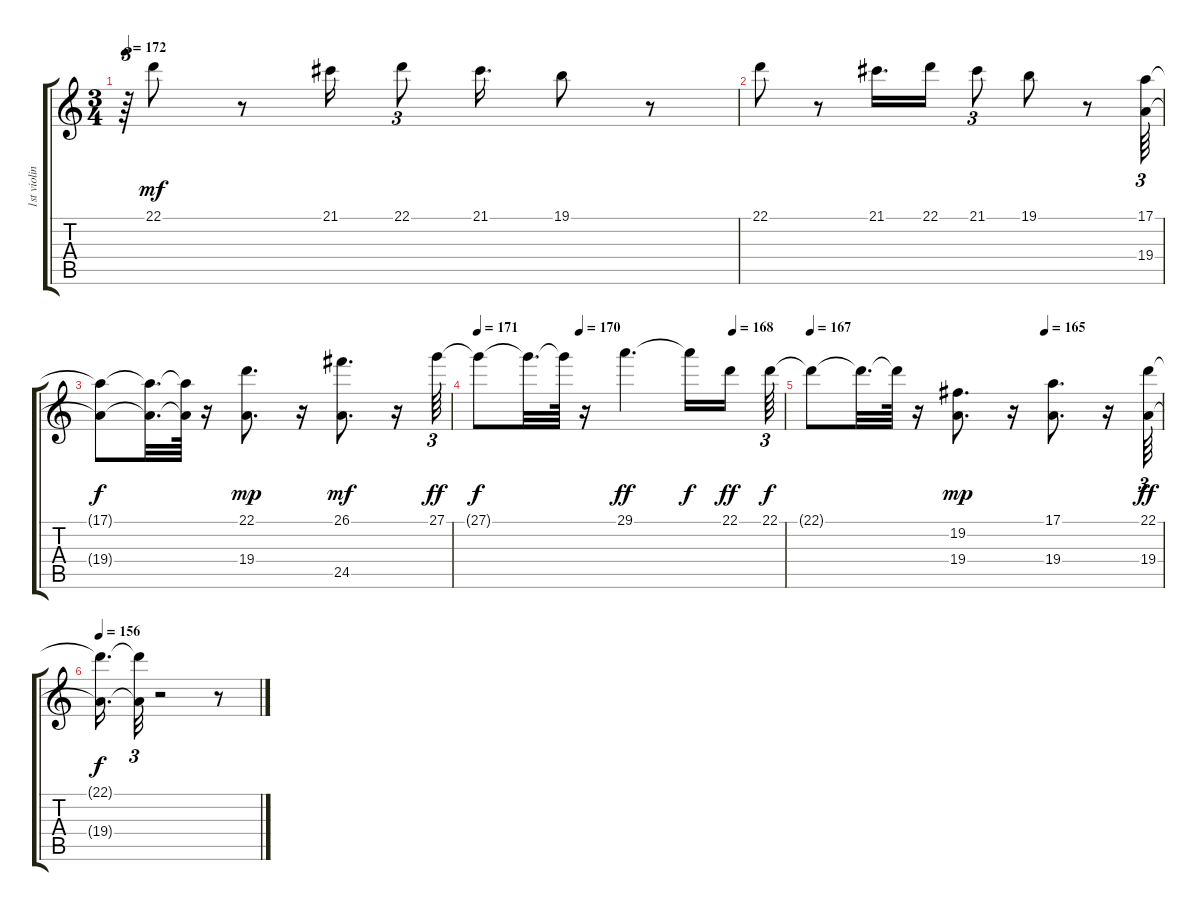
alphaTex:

\track ("1st violins" "1st violin") {instrument stringensemble1}
\staff {score tabs}
\tuning (E4 B3 G3 D3 A2 E2) {hide}
\ts (3 4)
\tempo 172
\clef g2
\ks c
r.64{tu (3 2) dy mf} 22.1.8 r.8 21.1.16 22.1.8{tu (3 2)} 21.1.16{d} 19.1.8 r.8 |
22.1.8 r.8 21.1.16{d} 22.1.16 21.1.8{tu (3 2)} 19.1.8 r.8 (17.1 19.4).64{tu (3 2)} |
(17.1{t} 19.4{t}).8{dy f} (17.1{t} 19.4{t}).32{d} (17.1{t} 19.4{t}).64 r.16 (22.1 19.4).8{d dy mp} r.16 (26.1 24.5).8{d dy mf} r.16 27.1.64{tu (3 2) dy ff} |
\tempo 171
\tempo (170 0.3333333333333333)
\tempo (168 0.8333333333333334)
27.1{t}.8{dy f} 27.1{t}.32{d} 27.1{t}.64 r.16 29.1.4{d dy ff} 29.1{t}.16{dy f} 22.1.16{dy ff} 22.1.64{tu (3 2) dy f} |
\tempo 167
\tempo (165 0.6666666666666666)
22.1{t}.8 22.1{t}.32{d} 22.1{t}.64 r.16 (19.2 19.4).8{d dy mp} r.16 (17.1 19.4).8{d} r.16 (22.1 19.4).64{tu (3 2) dy ff} |
\tempo 156
(22.1{t} 19.4{t}).16{d dy f} (22.1{t} 19.4{t}).32{tu (3 2)} r.2 r.8
